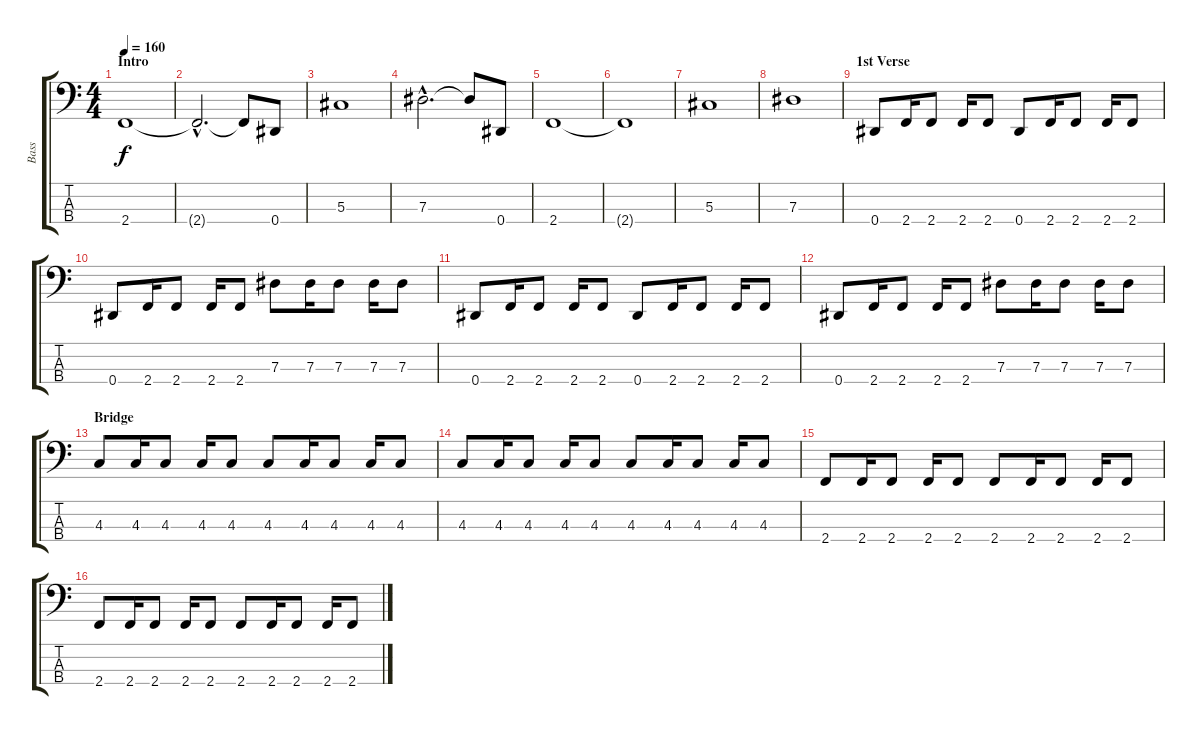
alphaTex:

\track ("Bass" "Bass") {instrument electricbassfinger}
\staff {score tabs}
\tuning (Gb2 Db2 Ab1 Eb1) {hide}
\ts (4 4)
\section ("" "Intro")
\tempo 160
\clef f4
\ks c
2.4.1{dy f instrument electricbassfinger} |
2.4{hac t}.2{d} 2.4{t}.8 0.4.8 |
5.3.1 |
7.3{hac}.2{d} 7.3{t}.8 0.4.8 |
2.4.1 |
2.4{t}.1 |
5.3.1 |
7.3.1 |
\section ("" "1st Verse")
0.4.8 2.4.16 2.4.8 2.4.16 2.4.8 0.4.8 2.4.16 2.4.8 2.4.16 2.4.8 |
0.4.8 2.4.16 2.4.8 2.4.16 2.4.8 7.3.8 7.3.16 7.3.8 7.3.16 7.3.8 |
0.4.8 2.4.16 2.4.8 2.4.16 2.4.8 0.4.8 2.4.16 2.4.8 2.4.16 2.4.8 |
0.4.8 2.4.16 2.4.8 2.4.16 2.4.8 7.3.8 7.3.16 7.3.8 7.3.16 7.3.8 |
\section ("" "Bridge")
4.3.8 4.3.16 4.3.8 4.3.16 4.3.8 4.3.8 4.3.16 4.3.8 4.3.16 4.3.8 |
4.3.8 4.3.16 4.3.8 4.3.16 4.3.8 4.3.8 4.3.16 4.3.8 4.3.16 4.3.8 |
2.4.8 2.4.16 2.4.8 2.4.16 2.4.8 2.4.8 2.4.16 2.4.8 2.4.16 2.4.8 |
2.4.8 2.4.16 2.4.8 2.4.16 2.4.8 2.4.8 2.4.16 2.4.8 2.4.16 2.4.8
